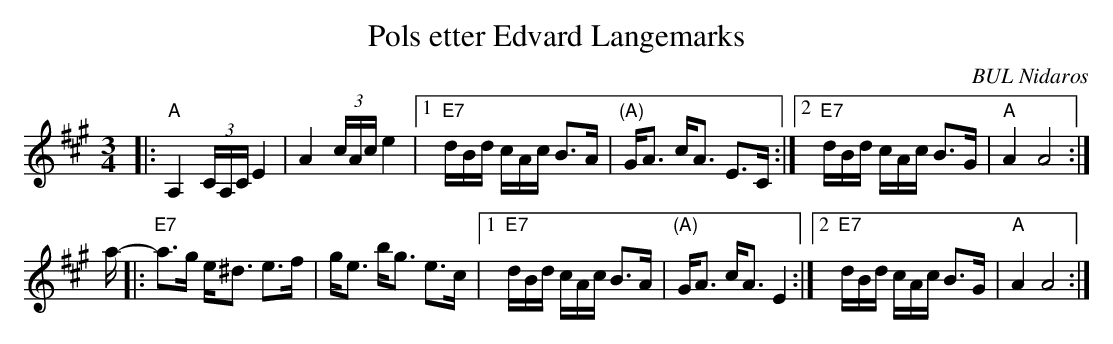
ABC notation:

X:1
T: Pols etter Edvard Langemarks
O: BUL Nidaros
M: 3/4
L: 1/16
K: A
|: "A"A,4 (3CA,C E4 | A4 (3cAc e4 |1 "E7"dBd cAc B3A | "(A)"GA3 cA3 E3C :|2 "E7"dBd cAc B3G | "A"A4 A8 :|
a-\
|: "E7"a3g e^d3 e3f | ge3 bg3 e3c |1 "E7"dBd cAc B3A | "(A)"GA3 cA3 E4 :|2 "E7"dBd cAc B3G | "A"A4 A8 :|
